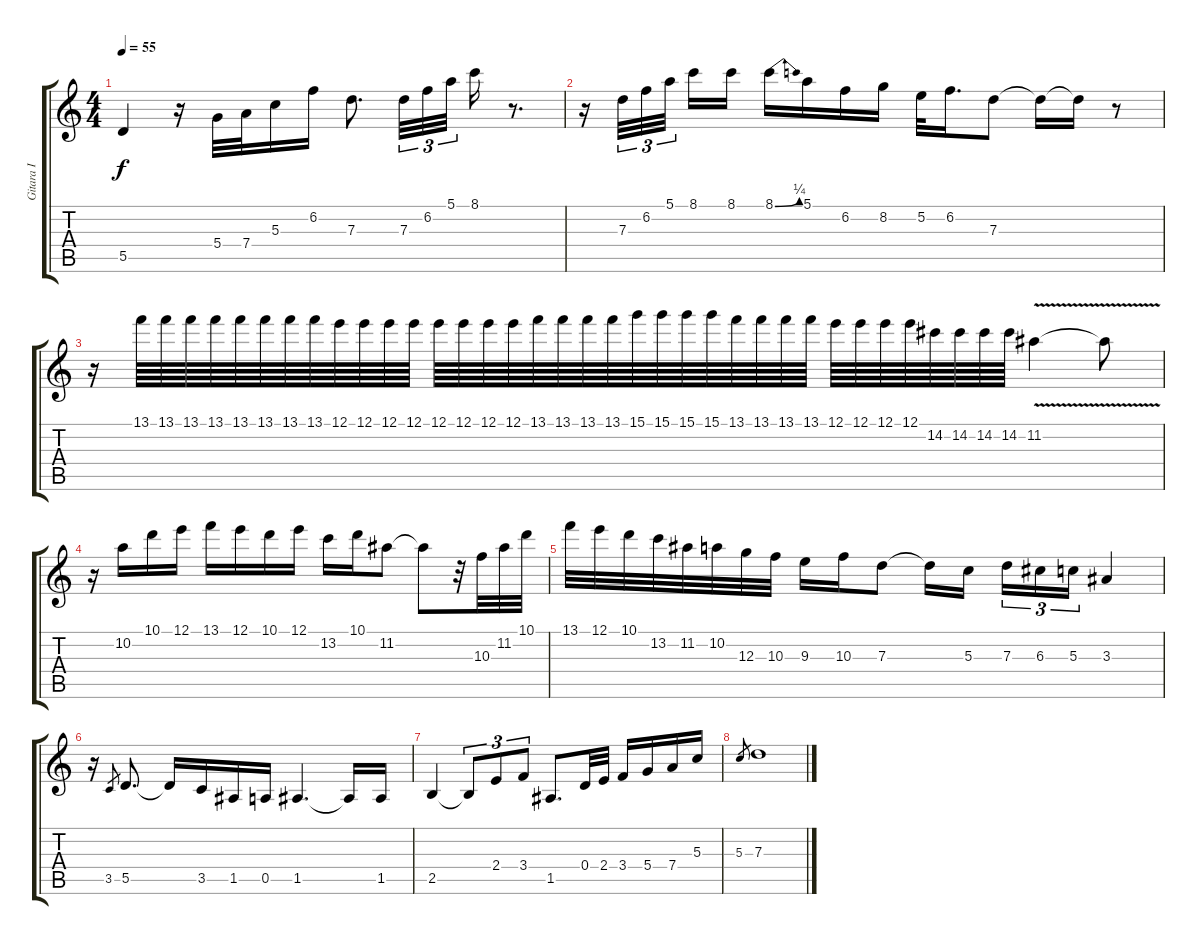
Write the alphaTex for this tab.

\track ("Gitara I" "Gitara I") {instrument acousticguitarsteel}
\staff {score tabs}
\tuning (E4 B3 G3 D3 A2 E2) {hide}
\ts (4 4)
\tempo 55
\clef g2
\ks c
5.5{t}.4{dy f} r.16 5.4.32 7.4.32 5.3.16 6.2.16 7.3.8{d} 7.3.32{tu (3 2)} 6.2.32{tu (3 2)} 5.1.32{tu (3 2)} 8.1.16 r.8{d} |
r.16 7.3.32{tu (3 2)} 6.2.32{tu (3 2)} 5.1.32{tu (3 2) beam splitsecondary} 8.1.16 8.1.16 8.1{be (bend 0 0 60 1)}.16 5.1.16 6.2.16 8.2.16 5.2.32 6.2.16{d} 7.3.8 7.3{t}.16 7.3{t}.16 r.8 |
r.16 13.1.64 13.1.64 13.1.64 13.1.64 13.1.64 13.1.64 13.1.64 13.1.64 12.1.64 12.1.64 12.1.64 12.1.64 12.1.64 12.1.64 12.1.64 12.1.64 13.1.64 13.1.64 13.1.64 13.1.64 15.1.64 15.1.64 15.1.64 15.1.64 13.1.64 13.1.64 13.1.64 13.1.64 12.1.64 12.1.64 12.1.64 12.1.64 14.2.64 14.2.64 14.2.64 14.2.64 11.2{v}.4 11.2{t}.8 |
r.16 10.2.16 10.1.16 12.1.16 13.1.16 12.1.16 10.1.16 12.1.16 13.2.16 10.1.16 11.2.8 11.2{t}.8 r.32 10.3.32 11.2.32 10.1.32 |
13.1.32 12.1.32 10.1.32 13.2.32 11.2.32 10.2.32 12.3.32 10.3.32 9.3.16 10.3.16 7.3.8 7.3{t}.16 5.3.16{beam splitsecondary} 7.3.16{tu (3 2)} 6.3.16{tu (3 2)} 5.3.16{tu (3 2)} 3.3.4 |
r.16 3.5.8{gr} 5.5.8{d} 5.5{t}.16 3.5.16 1.5.16 0.5.16 1.5.4{d} 1.5{t}.16 1.5.16 |
2.5.4 2.5{t}.8{tu (3 2)} 2.4.8{tu (3 2)} 3.4.8{tu (3 2)} 1.5.8{d} 0.4.32 2.4.32 3.4.16 5.4.16 7.4.16 5.3.16 |
5.3.8{gr} 7.3.1
